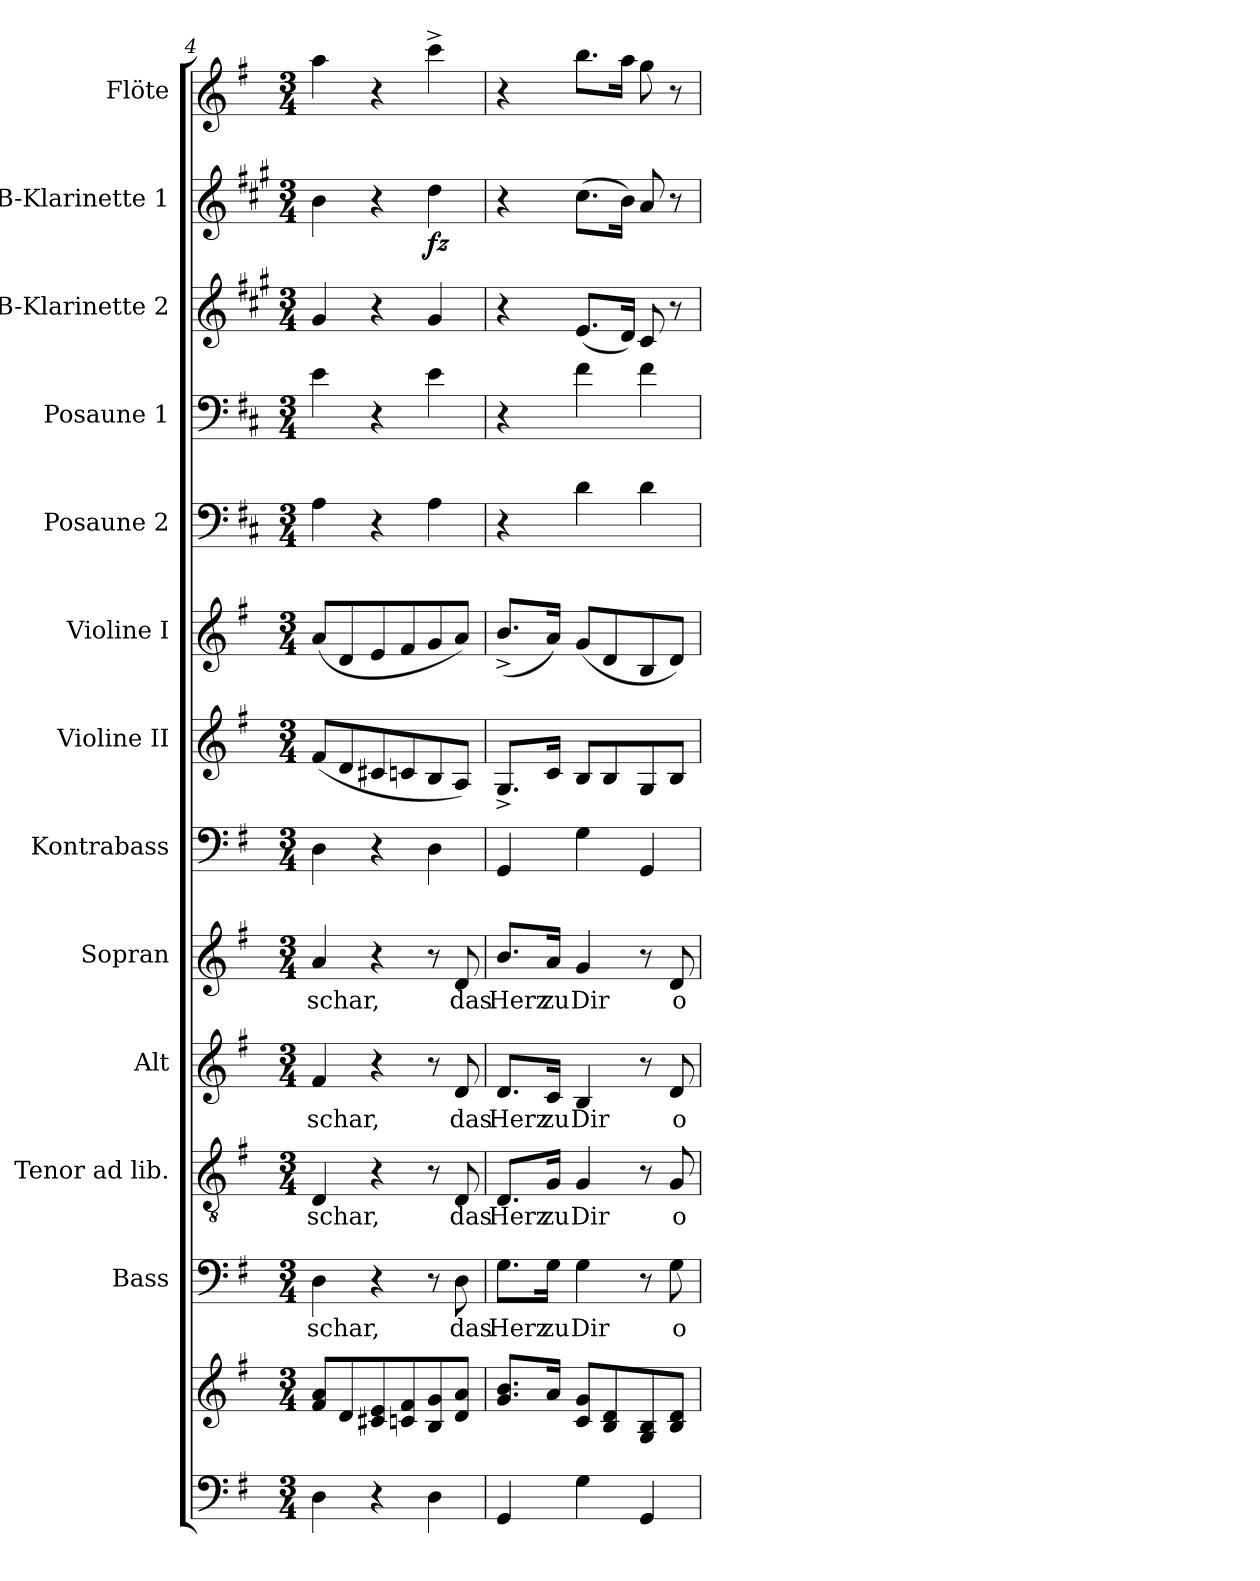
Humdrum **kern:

**kern	**kern	**kern	**text	**kern	**text	**kern	**text	**kern	**text	**kern	**kern	**kern	**kern	**kern	**kern	**kern	**dynam	**kern
*part13	*part13	*part12	*part12	*part11	*part11	*part10	*part10	*part9	*part9	*part8	*part7	*part6	*part5	*part4	*part3	*part2	*part2	*part1
*staff14	*staff13	*staff12	*staff12	*staff11	*staff11	*staff10	*staff10	*staff9	*staff9	*staff8	*staff7	*staff6	*staff5	*staff4	*staff3	*staff2	*staff2	*staff1
*	*	*I"Bass	*	*I"Tenor ad lib.	*	*I"Alt	*	*I"Sopran	*	*I"Kontrabass	*I"Violine II	*I"Violine I	*I"Posaune 2	*I"Posaune 1	*I"B-Klarinette 2	*I"B-Klarinette 1	*	*I"Flöte
*	*	*I'B.	*	*I'T.	*	*I'A.	*	*I'S.	*	*I'Kb.	*I'Vl. II	*I'Vl. I	*I'Pos 2	*I'Pos. 1	*I'B Kl. 2	*I'B Kl. 1	*	*I'Fl.
*clefF4	*clefG2	*clefF4	*	*clefGv2	*	*clefG2	*	*clefG2	*	*clefF4	*clefG2	*clefG2	*clefF4	*clefF4	*clefG2	*clefG2	*	*clefG2
*	*	*	*	*	*	*	*	*	*	*ITrd7c12	*	*	*ITrd4c7	*ITrd4c7	*ITrd1c2	*ITrd1c2	*	*
*k[f#]	*k[f#]	*k[f#]	*	*k[f#]	*	*k[f#]	*	*k[f#]	*	*k[f#]	*k[f#]	*k[f#]	*k[f#]	*k[f#]	*k[f#]	*k[f#]	*	*k[f#]
*G:	*G:	*G:	*	*G:	*	*G:	*	*G:	*	*G:	*G:	*G:	*G:	*G:	*G:	*G:	*	*G:
*M3/4	*M3/4	*M3/4	*	*M3/4	*	*M3/4	*	*M3/4	*	*M3/4	*M3/4	*M3/4	*M3/4	*M3/4	*M3/4	*M3/4	*	*M3/4
=4	=4	=4	=4	=4	=4	=4	=4	=4	=4	=4	=4	=4	=4	=4	=4	=4	=4	=4
!	!	!	!LO:LY:b	!	!LO:LY:b	!	!LO:LY:b	!	!LO:LY:b	!	!	!	!	!	!	!	!	!
4D\	8f#/ 8a/L	4D\	-schar,	4D/	-schar,	4f#/	-schar,	4a/	-schar,	4DD\	(<8f#/L	(<8a/L	4D\	4A\	4f#/	4a\	.	4aa\
.	8d/	.	.	.	.	.	.	.	.	.	8d/	8d/	.	.	.	.	.	.
4r	8c#X/ 8e/	4r	.	4r	.	4r	.	4r	.	4r	8c#X/	8e/	4r	4r	4r	4r	.	4r
.	8cn/ 8f#/	.	.	.	.	.	.	.	.	.	8cn/	8f#/	.	.	.	.	.	.
!	!	!	!	!	!	!	!	!	!	!	!	!	!	!	!	!	!LO:DY:b	!
4D\	8B/ 8g/	8r	.	8r	.	8r	.	8r	.	4DD\	8B/	8g/	4D\	4A\	4f#/	4cc\	fz	4ccc^>\
!	!	!	!LO:LY:b	!	!LO:LY:b	!	!LO:LY:b	!	!LO:LY:b	!	!	!	!	!	!	!	!	!
.	8d/ 8a/J	8D\	das	8D/	das	8d/	das	8d/	das	.	8A/J)	8a/J)	.	.	.	.	.	.
!!LO:PB:g=z
=5	=5	=5	=5	=5	=5	=5	=5	=5	=5	=5	=5	=5	=5	=5	=5	=5	=5	=5
!	!	!	!LO:LY:b	!	!LO:LY:b	!	!LO:LY:b	!	!LO:LY:b	!	!	!	!	!	!	!	!	!
4GG/	8.g/ 8.b/L	8.G\L	Herz	8.D/L	Herz	8.d/L	Herz	8.b/L	Herz	4GGG/	8.G^</L	(<8.b^</L	4r	4r	4r	4r	.	4r
!	!	!	!LO:LY:b	!	!LO:LY:b	!	!LO:LY:b	!	!LO:LY:b	!	!	!	!	!	!	!	!	!
.	16a/Jk	16G\Jk	zu	16G/Jk	zu	16c/Jk	zu	16a/Jk	zu	.	16c/Jk	16a/Jk)	.	.	.	.	.	.
!	!	!	!LO:LY:b	!	!LO:LY:b	!	!LO:LY:b	!	!LO:LY:b	!	!	!	!	!	!	!	!	!
4G\	8c/ 8g/L	4G\	Dir	4G/	Dir	4B/	Dir	4g/	Dir	4GG\	8B/L	(<8g/L	4G\	4B\	(<8.d/L	(>8.b\L	.	8.bb\L
.	8B/ 8d/	.	.	.	.	.	.	.	.	.	8B/	8d/	.	.	.	.	.	.
.	.	.	.	.	.	.	.	.	.	.	.	.	.	.	16c/Jk)	16a\Jk)	.	16aa\Jk
4GG/	8G/ 8B/	8r	.	8r	.	8r	.	8r	.	4GGG/	8G/	8B/	4G\	4B\	8B/	8g/	.	8gg\
!	!	!	!LO:LY:b	!	!LO:LY:b	!	!LO:LY:b	!	!LO:LY:b	!	!	!	!	!	!	!	!	!
.	8B/ 8d/J	8G\	o	8G/	o	8d/	o	8d/	o	.	8B/J	8d/J)	.	.	8r	8r	.	8r
=	=	=	=	=	=	=	=	=	=	=	=	=	=	=	=	=	=	=
*-	*-	*-	*-	*-	*-	*-	*-	*-	*-	*-	*-	*-	*-	*-	*-	*-	*-	*-
